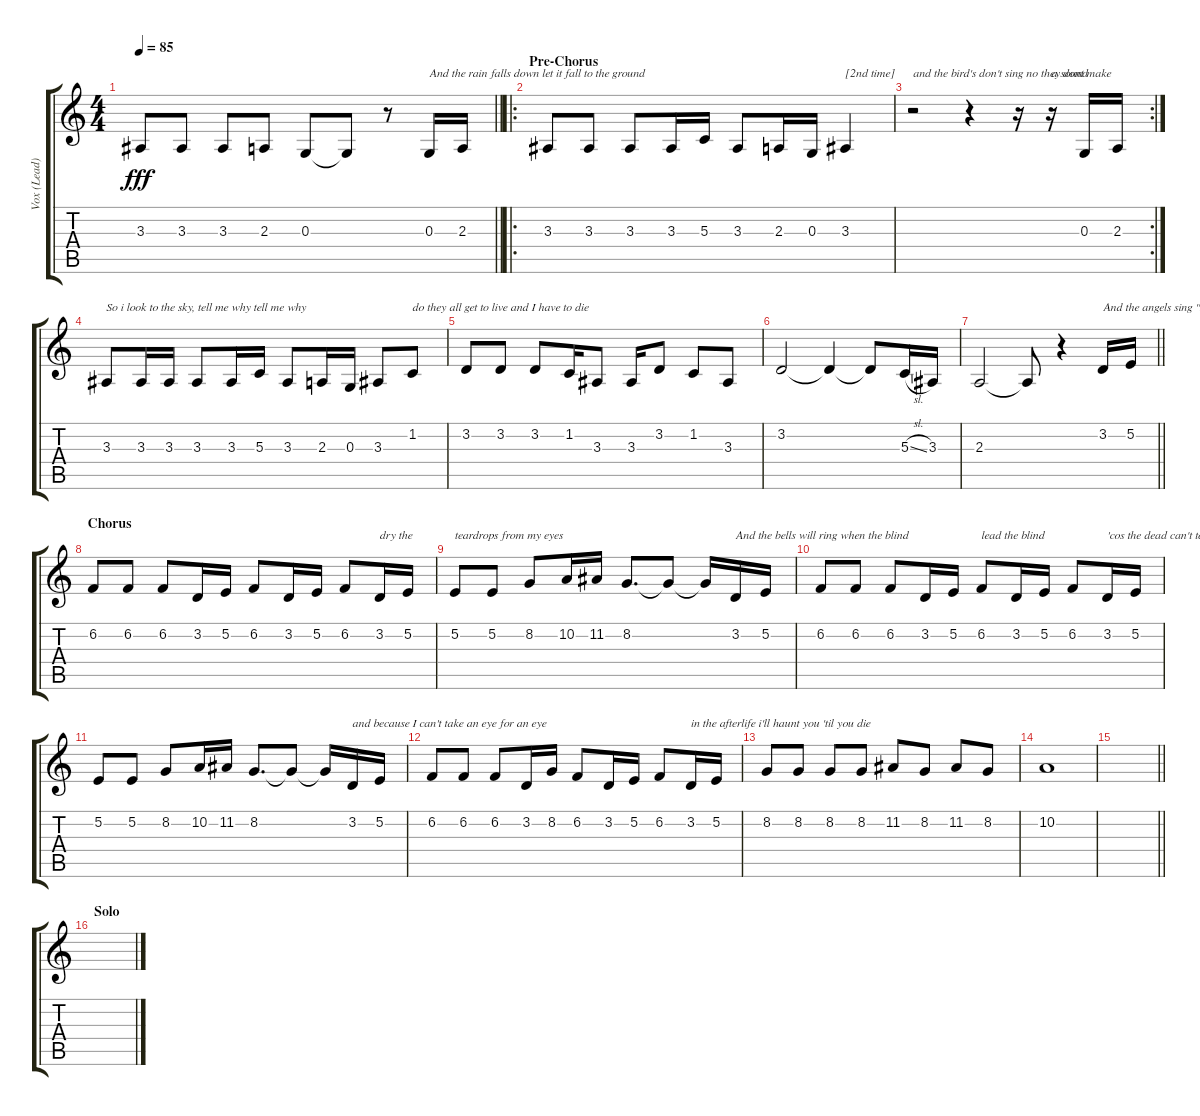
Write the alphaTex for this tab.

\track ("Vox (Lead)" "Vox (Lead)") {instrument lead2sawtooth}
\staff {score tabs}
\tuning (E4 B3 G3 D3 A2 E2) {hide}
\ts (4 4)
\tempo 85
\clef g2
\barLineRight lightlight
\ks c
3.3.8{dy fff} 3.3.8 3.3.8 2.3.8 0.3.8 0.3{t}.8 r.8 0.3.16{txt "And the rain falls down let it fall to the ground"} 2.3.16 |
\ro
\section ("" "Pre-Chorus")
3.3.8 3.3.8 3.3.8 3.3.16 5.3.16 3.3.8 2.3.16 0.3.16 3.3.4{txt "[2nd time]"} |
\rc 2
r.2{txt "and the bird's don't sing no they dont make"} r.4 r.16 r.16{txt "a sound"} 0.3.16 2.3.16 |
3.3.8{txt "So i look to the sky, tell me why tell me why"} 3.3.16 3.3.16 3.3.8 3.3.16 5.3.16 3.3.8 2.3.16 0.3.16 3.3.8 1.2.8{txt "do they all get to live and I have to die"} |
3.2.8 3.2.8 3.2.8 1.2.16 3.3.8 3.3.16 3.2.8 1.2.8 3.3.8 |
3.2.2 3.2{t}.4 3.2{t}.8 5.3{sl}.16 3.3.16 |
\barLineRight lightlight
2.3.2 2.3{t}.8 r.4 3.2.16{txt "And the angels sing \"let it shine, let it shine\""} 5.2.16 |
\section ("" "Chorus")
6.2.8 6.2.8 6.2.8 3.2.16 5.2.16 6.2.8 3.2.16 5.2.16 6.2.8 3.2.16{txt "dry the"} 5.2.16 |
5.2.8{txt "teardrops from my eyes"} 5.2.8 8.2.8 10.2.16 11.2.16 8.2.8{d} 8.2{t}.8 8.2{t}.16 3.2.16{txt "And the bells will ring when the blind "} 5.2.16 |
6.2.8 6.2.8 6.2.8 3.2.16 5.2.16 6.2.8{txt "lead the blind"} 3.2.16 5.2.16 6.2.8 3.2.16{txt "'cos the dead can't testify"} 5.2.16 |
5.2.8 5.2.8 8.2.8 10.2.16 11.2.16 8.2.8{d} 8.2{t}.8 8.2{t}.16 3.2.16{txt "and because I can't take an eye for an eye"} 5.2.16 |
6.2.8 6.2.8 6.2.8 3.2.16 8.2.16 6.2.8 3.2.16 5.2.16 6.2.8 3.2.16{txt "in the afterlife i'll haunt you 'til you die"} 5.2.16 |
8.2.8 8.2.8 8.2.8 8.2.8 11.2.8 8.2.8 11.2.8 8.2.8 |
10.2.1 |
\barLineRight lightlight
|
\section ("" "Solo")
